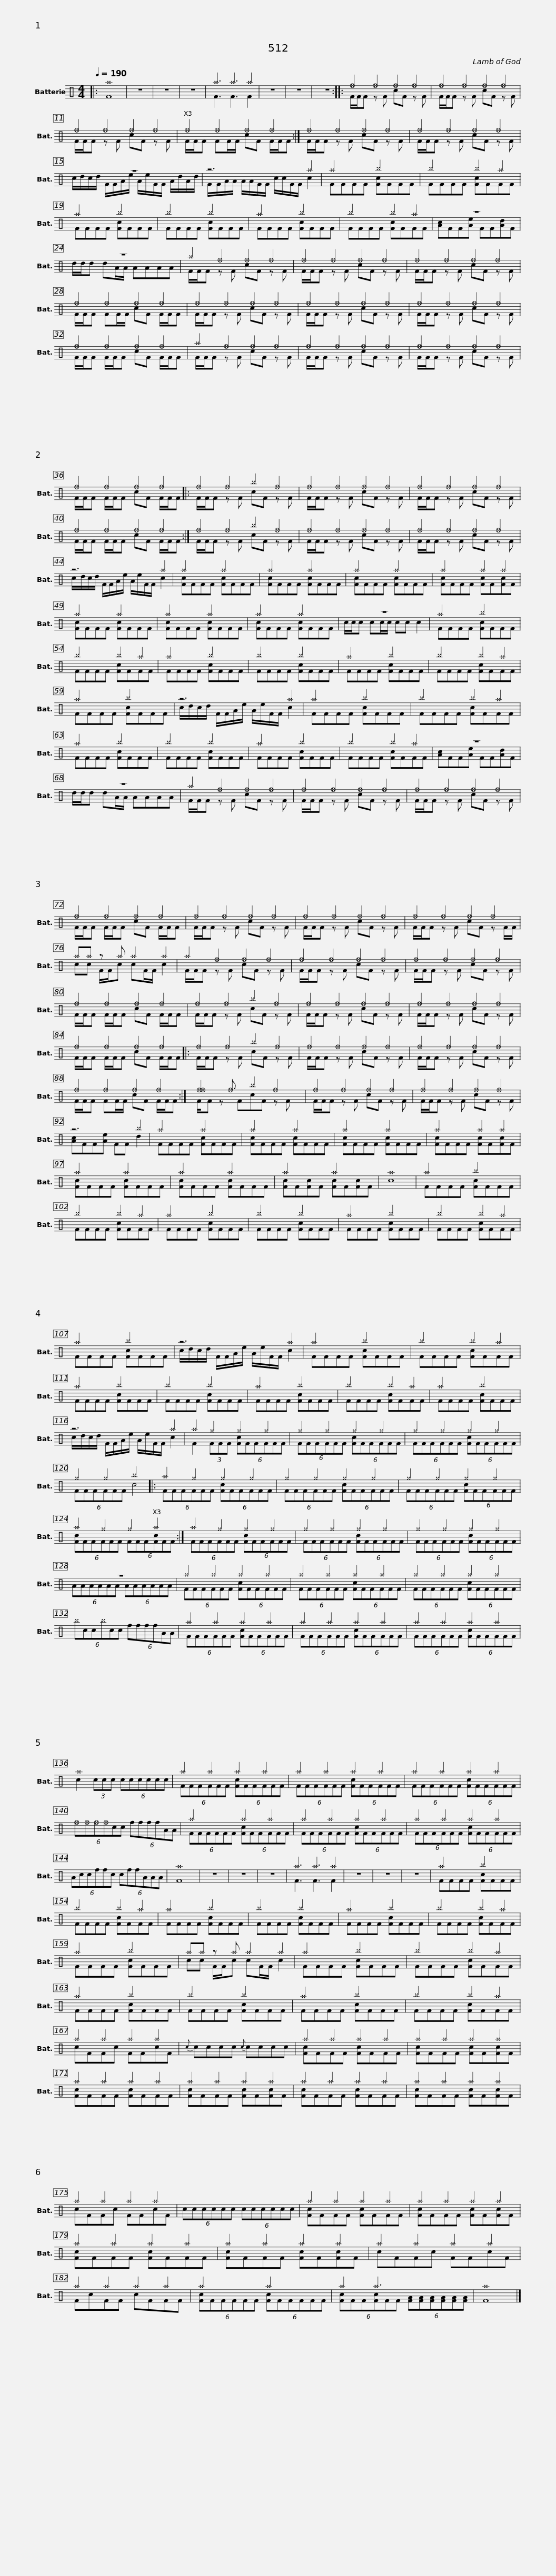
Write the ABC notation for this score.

X:1
%%score ( 1 2 )
L:1/8
Q:1/4=190
M:4/4
I:linebreak $
K:C
V:1 perc
K:none
V:2 perc
K:none
V:1
|: ^a8 | z8 | z8 | z8 | ^a3 ^a3 ^a2 | %5
 z8 | z8 | z8 ::$ _f2 _f2 _f2 _f2 | _f2 _f2 _f2 _f2 | %10
 _f2 _f2 _f2 _f2 | _f2 _f2 _f2 _f2 :|$ _f2 _f2 _f2 _f2 | _f2 _f2 _f2 _f2 | z8 | %15
 z6 ^a2 |$ ^a4 ^b4 | ^b4 ^b2 ^a2 | ^a4 ^b4 | ^b4 ^b4 |$ %20
 ^a4 ^b4 | ^b4 ^b2 ^a2 | z8 | z8 |$ ^a2 _f2 _f2 _f2 | %25
 _f2 _f2 _f2 _f2 | _f2 _f2 _f2 _f2 | _f2 _f2 _f2 _f2 |$ _f2 _f2 _f2 _f2 | _f2 _f2 _f2 _f2 | %30
 _f2 _f2 _f2 _f2 | _f2 _f2 _f2 _f2 |$ ^a2 _f2 _f2 _f2 | _f2 _f2 _f2 _f2 | _f2 _f2 _f2 _f2 | %35
 _f2 _f2 _f2 _f2 |:$ _f2 _f2 ^b2 _f2 | _f2 _f2 _f2 _f2 | _f2 _f2 _f2 _f2 | _f2 _f2 _f2 _f2 :|$ %40
 _f2 _f2 ^b2 _f2 | _f2 _f2 _f2 _f2 | _f2 _f2 _f2 _f2 | z6 ^a2 |$ ^a4 ^a4 | %45
 ^a4 ^a4 | ^a4 ^a4 | ^a4 ^a2 ^a2 |$ ^a4 ^a4 | ^a4 ^a4 | %50
 ^a4 ^a4 | z8 |$ ^a4 ^b4 | ^b4 ^b2 ^a2 | ^a4 ^b4 | %55
 ^b4 ^b4 |$ ^a4 ^b4 | ^b4 ^b2 ^a2 | ^a4 ^b4 | z6 ^a2 |$ %60
 ^a4 ^b4 | ^b4 ^b2 ^a2 | ^a4 ^b4 | ^b4 ^b4 |$ ^a4 ^b4 | %65
 ^b4 ^b2 ^a2 | z8 | z8 |$ ^a2 _f2 _f2 _f2 | _f2 _f2 _f2 _f2 | %70
 _f2 _f2 _f2 _f2 | _f2 _f2 _f2 _f2 |$ _f2 _f2 _f2 _f2 | _f2 _f2 _f2 _f2 | _f2 _f2 _f2 _f2 | %75
 ^a^a z ^a ^a2 ^a2 |$ ^a2 _f2 _f2 _f2 | _f2 _f2 _f2 _f2 | _f2 _f2 _f2 _f2 | _f2 _f2 _f2 _f2 |$ %80
 _f2 _f2 ^b2 _f2 | _f2 _f2 _f2 _f2 | _f2 _f2 _f2 _f2 | _f2 _f2 _f2 _f2 |:$ _f2 _f2 ^b2 _f2 | %85
 _f2 _f2 _f2 _f2 | _f2 _f2 _f2 _f2 | _f2 _f2 _f2 _f2 :|$ [_f_f]2 _f3/2 ^b2 _f2 x/ | _f2 _f2 _f2 _f2 | %90
 _f2 _f2 _f2 _f2 | z6 ^b2 |$ ^a4 ^a4 | ^a4 ^a4 | ^a4 ^a4 | %95
 ^a4 ^a2 ^a2 |$ ^a4 ^a4 | ^a4 ^a4 | ^a4 ^a4 | ^a8 |$ %100
 ^a4 ^b4 | ^b4 ^b2 ^a2 | ^a4 ^b4 | ^b4 ^b4 |$ ^a4 ^b4 | %105
 ^b4 ^b2 ^a2 | ^a4 ^b4 | z6 ^a2 |$ ^a4 ^b4 | ^b4 ^b2 ^a2 | %110
 ^a4 ^b4 | ^b4 ^b4 |$ ^a4 ^b4 | ^b4 ^b2 ^a2 | ^a4 ^b4 | %115
 z6 ^a2 |$ ^a2 ^g2 ^g2 ^g2 | ^g2 ^g2 ^g2 ^g2 | ^g2 ^g2 ^g2 ^g2 | ^g2 ^g2 ^b4 |:$ %120
 ^a2 ^g2 ^g2 ^g2 | ^g2 ^g2 ^g2 ^g2 | ^g2 ^g2 ^g2 ^g2 | ^a2 ^g2 ^g2 ^a2 :|$ ^a2 ^g2 ^g2 ^g2 | %125
 ^g2 ^g2 ^g2 ^g2 | ^g2 ^g2 ^g2 ^g2 | z8 |$ ^a2 ^a2 ^a2 ^a2 | ^a2 ^a2 ^a2 ^a2 | %130
 ^a2 ^a2 ^a2 ^a2 | (6:4:6^bcc^bcc (6:4:6ffffAA |$ ^a2 ^a2 ^a2 ^a2 | ^a2 ^a2 ^a2 ^a2 | ^a2 ^a2 ^a2 ^a2 | %135
 ^a8 |$ ^a2 ^a2 ^a2 ^a2 | ^a2 ^a2 ^a2 ^a2 | ^a2 ^a2 ^a2 ^a2 | (6:4:6_f_f_f_fcc (6:4:6ffffAA |$ %140
 ^a4 ^a2 ^a2 | ^a2 ^a2 ^a2 ^a2 | ^a2 ^a2 ^a2 ^a2 | (6:4:6Accffc (6:4:6cffAAA |$ ^a8 | %145
 z8 | z8 | z8 | ^a3 ^a3 ^a2 | z8 | %150
 z8 | z8 |$ ^a4 ^b4 | ^b4 ^b2 ^a2 | ^a4 ^b4 | %155
 ^b4 ^b4 |$ ^a4 ^b4 | ^b4 ^b2 ^a2 | ^a4 ^b4 | ^a^a z ^a ^a2 ^a2 |$ %160
 ^a4 ^b4 | ^b4 ^b2 ^a2 | ^a4 ^b4 | ^b4 ^b4 |$ ^a4 ^b4 | %165
 ^b4 ^b2 ^a2 | ^a2 ^a2 ^a2 ^a2 |{c} cccc{c} cccc |$ ^a2 ^a2 ^a2 ^a2 | ^a2 ^a2 ^a2 ^a2 | %170
 ^a2 ^a2 ^a2 ^a2 | ^a2 ^a2 ^a2 ^a2 |$ ^a2 ^a2 ^a2 ^a2 | ^a2 ^a2 ^a2 ^a2 | ^a2 ^a2 ^a2 ^a2 | %175
 (6:4:6cccccc (6:4:6cccccc |$ ^a2 ^a2 ^a2 ^a2 | ^a2 ^a2 ^a2 ^a2 | ^a2 ^a2 ^a2 ^a2 | ^a2 ^a2 ^a2 ^a2 | %180
 ^a2 ^a2 ^a2 ^a2 |$ ^a2 ^a2 ^a2 ^a2 | ^a4 ^a4 | ^a2 ^a6 | ^a8 |] %185
V:2
|: F8 | x8 | x8 | x8 | F3 F3 F2 | %5
 x8 | x8 | x8 ::$ F/F/F z F cF z F | F/F/F z F cF z F | %10
 F/F/F z F cF z F | F/F/F FF/F/ cF F/F/F :|$ F/F/F z F cF z F | F/F/F z F cF z F | c/d/c/d/ F/F/A/e/ A/e/F/F/ A/d/A/d/ | %15
 F/F/A/A/ A/A/F/F/ c/c/F/F/ c2 |$ FFFF [Fc]FFF | FFFF [Fc]FFF | FFFF [Fc]FFF | FFFF [Fc]FFF |$ %20
 FFFF [Fc]FFF | FFFF [Fc]FFF | [Ac]FF[Ae] FF[Ad]F | d/d/d dA/A/ AAAA |$ F/F/F z F cF z F | %25
 F/F/F z F cF z F | F/F/F z F cF z F | F/F/F FF/F/ cF F/F/F |$ F/F/F z F cF z F | F/F/F z F cF z F | %30
 F/F/F z F cF z F | F/F/F F/F/F cF F/F/F |$ F/F/F z F cF z F | F/F/F z F cF z F | F/F/F z F cF z F | %35
 F/F/F F/F/F cF F/F/F |:$ F/F/F z F cF z F | F/F/F z F cF z F | F/F/F z F cF z F | F/F/F F/F/F cF F/F/F :|$ %40
 F/F/F z F cF z F | F/F/F z F cF z F | F/F/F z F cF z F | c/d/c/d/ F/F/A/e/ A/e/F/F/ c2 |$ [Fc]FFF [Fc]FFF | %45
 [Fc]FFF [Fc]FFF | [Fc]FFF [Fc]FFF | [Fc]FFF [Fc]F[Fc]F |$ [Fc]FFF [Fc]FFF | [Fc]FFF [Fc]FFF | %50
 [Fc]FFF [Fc]FFF | c/c/c cc/c/ cc c2 |$ FFFF [Fc]FFF | FFFF [Fc]FFF | FFFF [Fc]FFF | %55
 FFFF [Fc]FFF |$ FFFF [Fc]FFF | FFFF [Fc]FFF | FFFF [Fc]FFF | c/d/c/d/ F/F/A/e/ A/e/F/F/ c2 |$ %60
 FFFF [Fc]FFF | FFFF [Fc]FFF | FFFF [Fc]FFF | FFFF [Fc]FFF |$ FFFF [Fc]FFF | %65
 FFFF [Fc]FFF | [Ac]FF[Ae] FF[Ad]F | d/d/d dA/A/ AAAA |$ F/F/F z F cF z F | F/F/F z F cF z F | %70
 F/F/F z F cF z F | F/F/F F/F/F cF F/F/F |$ F/F/F z F cF z F | F/F/F z F cF z F | F/F/F z F cF z F/F/ | %75
 cc F/F/c cF/F/ c2 |$ F/F/F z F cF z F | F/F/F z F cF z F | F/F/F z F cF z F | F/F/F F/F/F cF F/F/F |$ %80
 F/F/F z F cF z F | F/F/F z F cF z F | F/F/F z F cF z F | F/F/F F/F/F cF F/F/F |:$ F/F/F z F cF z F | %85
 F/F/F z F cF z F | F/F/F z F cF z F | F/F/F FF/F/ cF F/F/F :|$ F/F z FcF z F x/ | F/F/F z F cF z F | %90
 F/F/F z F cF z F | [Ac]FF[Ae] FF d2 |$ FFFF [Fc]FFF | [Fc]FFF [Fc]FFF | [Fc]FFF [Fc]FFF | %95
 [Fc]FFF [Fc]F[Fc]F |$ [Fc]FFF [Fc]FFF | [Fc]FFF [Fc]FFF | [Fc]F[Fc]F [Fc]F[Fc]F | c8 |$ %100
 FFFF [Fc]FFF | FFFF [Fc]FFF | FFFF [Fc]FFF | FFFF [Fc]FFF |$ FFFF [Fc]FFF | %105
 FFFF [Fc]FFF | FFFF [Fc]FFF | c/d/c/d/ F/F/A/e/ A/e/F/F/ c2 |$ FFFF [Fc]FFF | FFFF [Fc]FFF | %110
 FFFF [Fc]FFF | FFFF [Fc]FFF |$ FFFF [Fc]FFF | FFFF [Fc]FFF | FFFF [Fc]FFF | %115
 c/d/c/d/ F/F/A/e/ A/e/F/F/ c2 |$ F2 (3FFF (6:4:6[Fc]FFFFF | (6:4:6FFFFFF (6:4:6[Fc]FFFFF | (6:4:6FFFFFF (6:4:6[Fc]FFFFF | (6:4:6FFFFFF c4 |:$ %120
 (6:4:6FFFFFF (6:4:6[Fc]FFFFF | (6:4:6FFFFFF (6:4:6[Fc]FFFFF | (6:4:6FFFFFF (6:4:6[Fc]FFFFF | (6:4:6[Fc]FFFFF (6:4:6FFF[Fc]FF :|$ (6:4:6FFFFFF (6:4:6[Fc]FFFFF | %125
 (6:4:6FFFFFF (6:4:6[Fc]FFFFF | (6:4:6FFFFFF (6:4:6[Fc]FFFFF | (6:4:6AAAAAA (6:4:6AAAAAA |$ (6:4:6FFFFFF (6:4:6[Fc]FFFFF | (6:4:6FFFFFF (6:4:6[Fc]FFFFF | %130
 (6:4:6FFFFFF (6:4:6[Fc]FFFFF | x8 |$ (6:4:6FFFFFF (6:4:6[Fc]FFFFF | (6:4:6FFFFFF (6:4:6[Fc]FFFFF | (6:4:6FFFFFF (6:4:6[Fc]FFFFF | %135
 c2 (3ccc (6:4:6cccccc |$ (6:4:6FFFFFF (6:4:6[Fc]FFFFF | (6:4:6FFFFFF (6:4:6[Fc]FFFFF | (6:4:6FFFFFF (6:4:6[Fc]FFFFF | x8 |$ %140
 (6:4:6FFFFFF (6:4:6[Fc]FFFFF | (6:4:6FFFFFF (6:4:6[Fc]FFFFF | (6:4:6FFFFFF (6:4:6[Fc]FFFFF | x8 |$ F8 | %145
 x8 | x8 | x8 | F3 F3 F2 | x8 | %150
 x8 | x8 |$ FFFF [Fc]FFF | FFFF [Fc]FFF | FFFF [Fc]FFF | %155
 FFFF [Fc]FFF |$ FFFF [Fc]FFF | FFFF [Fc]FFF | FFFF [Fc]FFF | cc F/F/c cF/F/ c2 |$ %160
 FFFF [Fc]FFF | FFFF [Fc]FFF | FFFF [Fc]FFF | FFFF [Fc]FFF |$ FFFF [Fc]FFF | %165
 FFFF [Fc]FFF | cFFc FFcF | x8 |$ [Fc]FFF [Fc]FFF | [Fc]FFF [Fc]F[Fc]F | %170
 [Fc]FFF [Fc]FFF | [Fc]FFF [Fc]F[Fc]F |$ [Fc]FFF [Fc]FFF | [Fc]FFF [Fc]F[Fc]F | cFFc FFcF | %175
 x8 |$ [Fc]FFF [Fc]FFF | [Fc]FFF [Fc]F[Fc]F | [Fc]FFF [Fc]FFF | [Fc]FFF [Fc]F[Fc]F | %180
 cFFc FFcF |$ FcFF cFFF | (6:4:6[Fc]FFFFF (6:4:6[Fc]FFFFF | (6:4:6[Fc]FF[Fc]FF (6:4:6[FA][FA][FA][FA][FA][FA] | F8 |] %185
